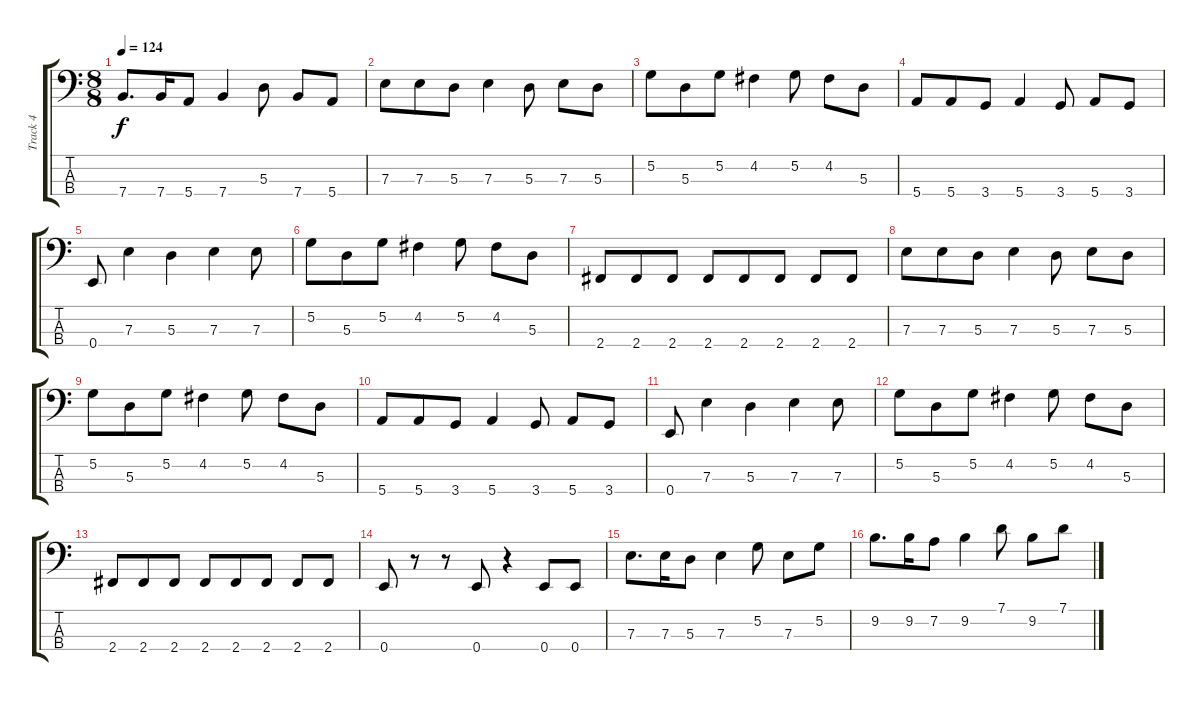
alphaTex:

\track ("Track 4" "Track 4") {instrument electricbassfinger bank 115}
\staff {score tabs}
\tuning (G2 D2 A1 E1) {hide}
\ts (8 8)
\tempo 124
\clef f4
\ks c
7.4.8{d dy f} 7.4.16 5.4.8 7.4.4 5.3.8 7.4.8 5.4.8 |
7.3.8 7.3.8 5.3.8 7.3.4 5.3.8 7.3.8 5.3.8 |
5.2.8 5.3.8 5.2.8 4.2.4 5.2.8 4.2.8 5.3.8 |
5.4.8 5.4.8 3.4.8 5.4.4 3.4.8 5.4.8 3.4.8 |
0.4.8 7.3.4 5.3.4 7.3.4 7.3.8 |
5.2.8 5.3.8 5.2.8 4.2.4 5.2.8 4.2.8 5.3.8 |
2.4.8 2.4.8 2.4.8 2.4.8 2.4.8 2.4.8 2.4.8 2.4.8 |
7.3.8 7.3.8 5.3.8 7.3.4 5.3.8 7.3.8 5.3.8 |
5.2.8 5.3.8 5.2.8 4.2.4 5.2.8 4.2.8 5.3.8 |
5.4.8 5.4.8 3.4.8 5.4.4 3.4.8 5.4.8 3.4.8 |
0.4.8 7.3.4 5.3.4 7.3.4 7.3.8 |
5.2.8 5.3.8 5.2.8 4.2.4 5.2.8 4.2.8 5.3.8 |
2.4.8 2.4.8 2.4.8 2.4.8 2.4.8 2.4.8 2.4.8 2.4.8 |
0.4.8 r.8 r.8 0.4.8 r.4 0.4.8 0.4.8 |
7.3.8{d} 7.3.16 5.3.8 7.3.4 5.2.8 7.3.8 5.2.8 |
9.2.8{d} 9.2.16 7.2.8 9.2.4 7.1.8 9.2.8 7.1.8
